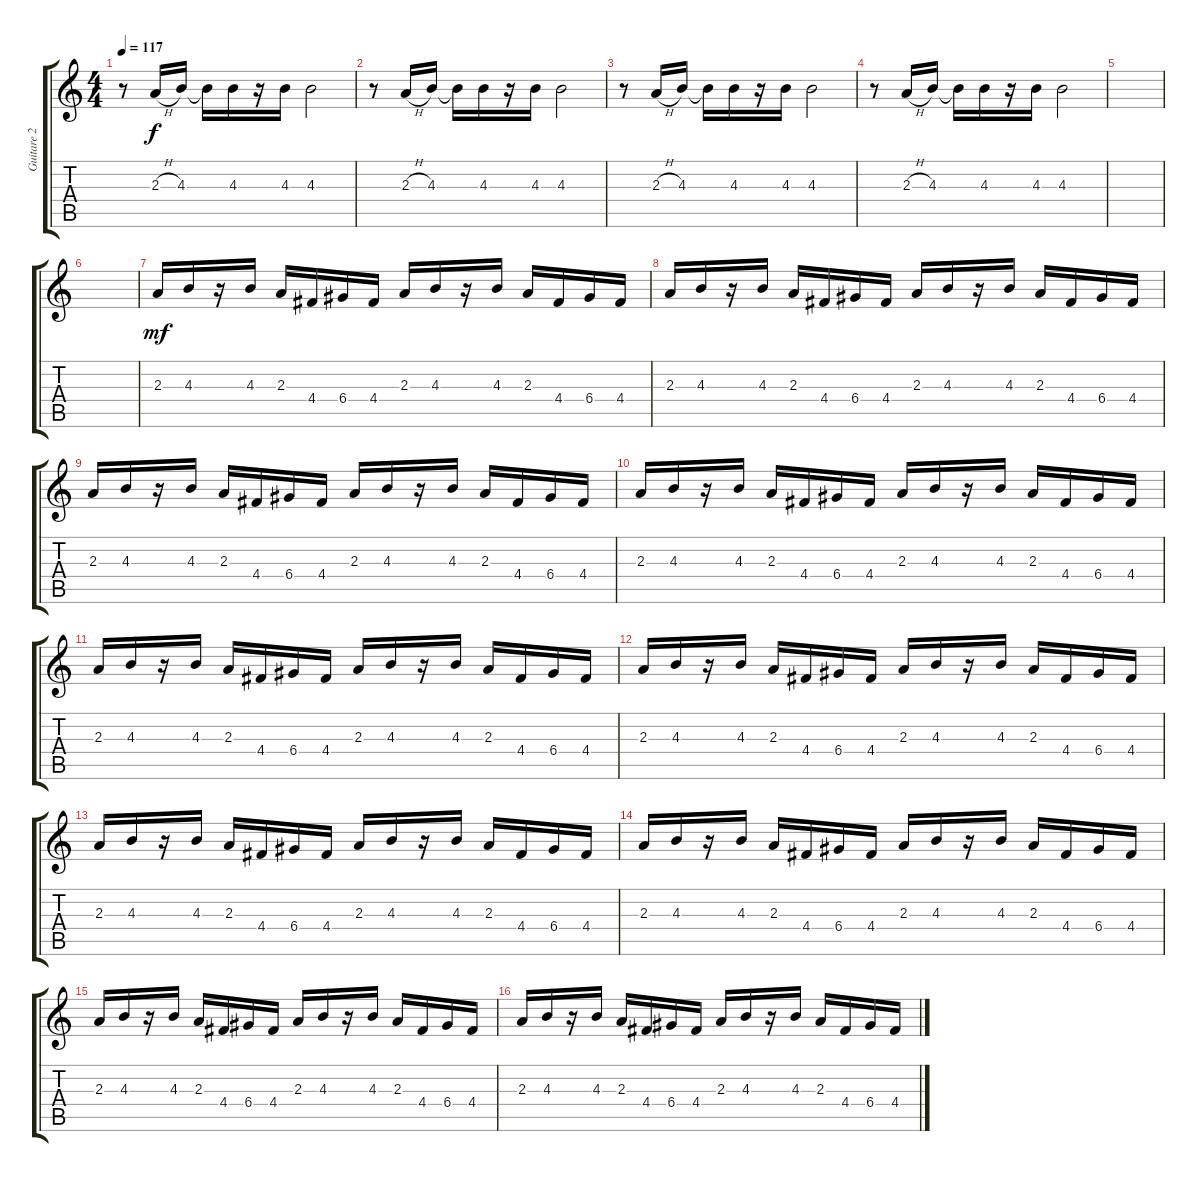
\track ("Guitare 2" "Guitare 2") {instrument electricguitarjazz}
\staff {score tabs}
\tuning (E4 B3 G3 D3 A2 E2) {hide}
\ts (4 4)
\tempo 117
\clef g2
\ks c
r.8{dy f} 2.3{h}.16 4.3.16 4.3{t}.16 4.3.16 r.16 4.3.16 4.3.2 |
r.8 2.3{h}.16 4.3.16 4.3{t}.16 4.3.16 r.16 4.3.16 4.3.2 |
r.8 2.3{h}.16 4.3.16 4.3{t}.16 4.3.16 r.16 4.3.16 4.3.2 |
r.8 2.3{h}.16 4.3.16 4.3{t}.16 4.3.16 r.16 4.3.16 4.3.2 |
|
|
2.3.16{dy mf} 4.3.16 r.16 4.3.16 2.3.16 4.4.16 6.4.16 4.4.16 2.3.16 4.3.16 r.16 4.3.16 2.3.16 4.4.16 6.4.16 4.4.16 |
2.3.16 4.3.16 r.16 4.3.16 2.3.16 4.4.16 6.4.16 4.4.16 2.3.16 4.3.16 r.16 4.3.16 2.3.16 4.4.16 6.4.16 4.4.16 |
2.3.16 4.3.16 r.16 4.3.16 2.3.16 4.4.16 6.4.16 4.4.16 2.3.16 4.3.16 r.16 4.3.16 2.3.16 4.4.16 6.4.16 4.4.16 |
2.3.16 4.3.16 r.16 4.3.16 2.3.16 4.4.16 6.4.16 4.4.16 2.3.16 4.3.16 r.16 4.3.16 2.3.16 4.4.16 6.4.16 4.4.16 |
2.3.16 4.3.16 r.16 4.3.16 2.3.16 4.4.16 6.4.16 4.4.16 2.3.16 4.3.16 r.16 4.3.16 2.3.16 4.4.16 6.4.16 4.4.16 |
2.3.16 4.3.16 r.16 4.3.16 2.3.16 4.4.16 6.4.16 4.4.16 2.3.16 4.3.16 r.16 4.3.16 2.3.16 4.4.16 6.4.16 4.4.16 |
2.3.16 4.3.16 r.16 4.3.16 2.3.16 4.4.16 6.4.16 4.4.16 2.3.16 4.3.16 r.16 4.3.16 2.3.16 4.4.16 6.4.16 4.4.16 |
2.3.16 4.3.16 r.16 4.3.16 2.3.16 4.4.16 6.4.16 4.4.16 2.3.16 4.3.16 r.16 4.3.16 2.3.16 4.4.16 6.4.16 4.4.16 |
2.3.16 4.3.16 r.16 4.3.16 2.3.16 4.4.16 6.4.16 4.4.16 2.3.16 4.3.16 r.16 4.3.16 2.3.16 4.4.16 6.4.16 4.4.16 |
2.3.16 4.3.16 r.16 4.3.16 2.3.16 4.4.16 6.4.16 4.4.16 2.3.16 4.3.16 r.16 4.3.16 2.3.16 4.4.16 6.4.16 4.4.16
